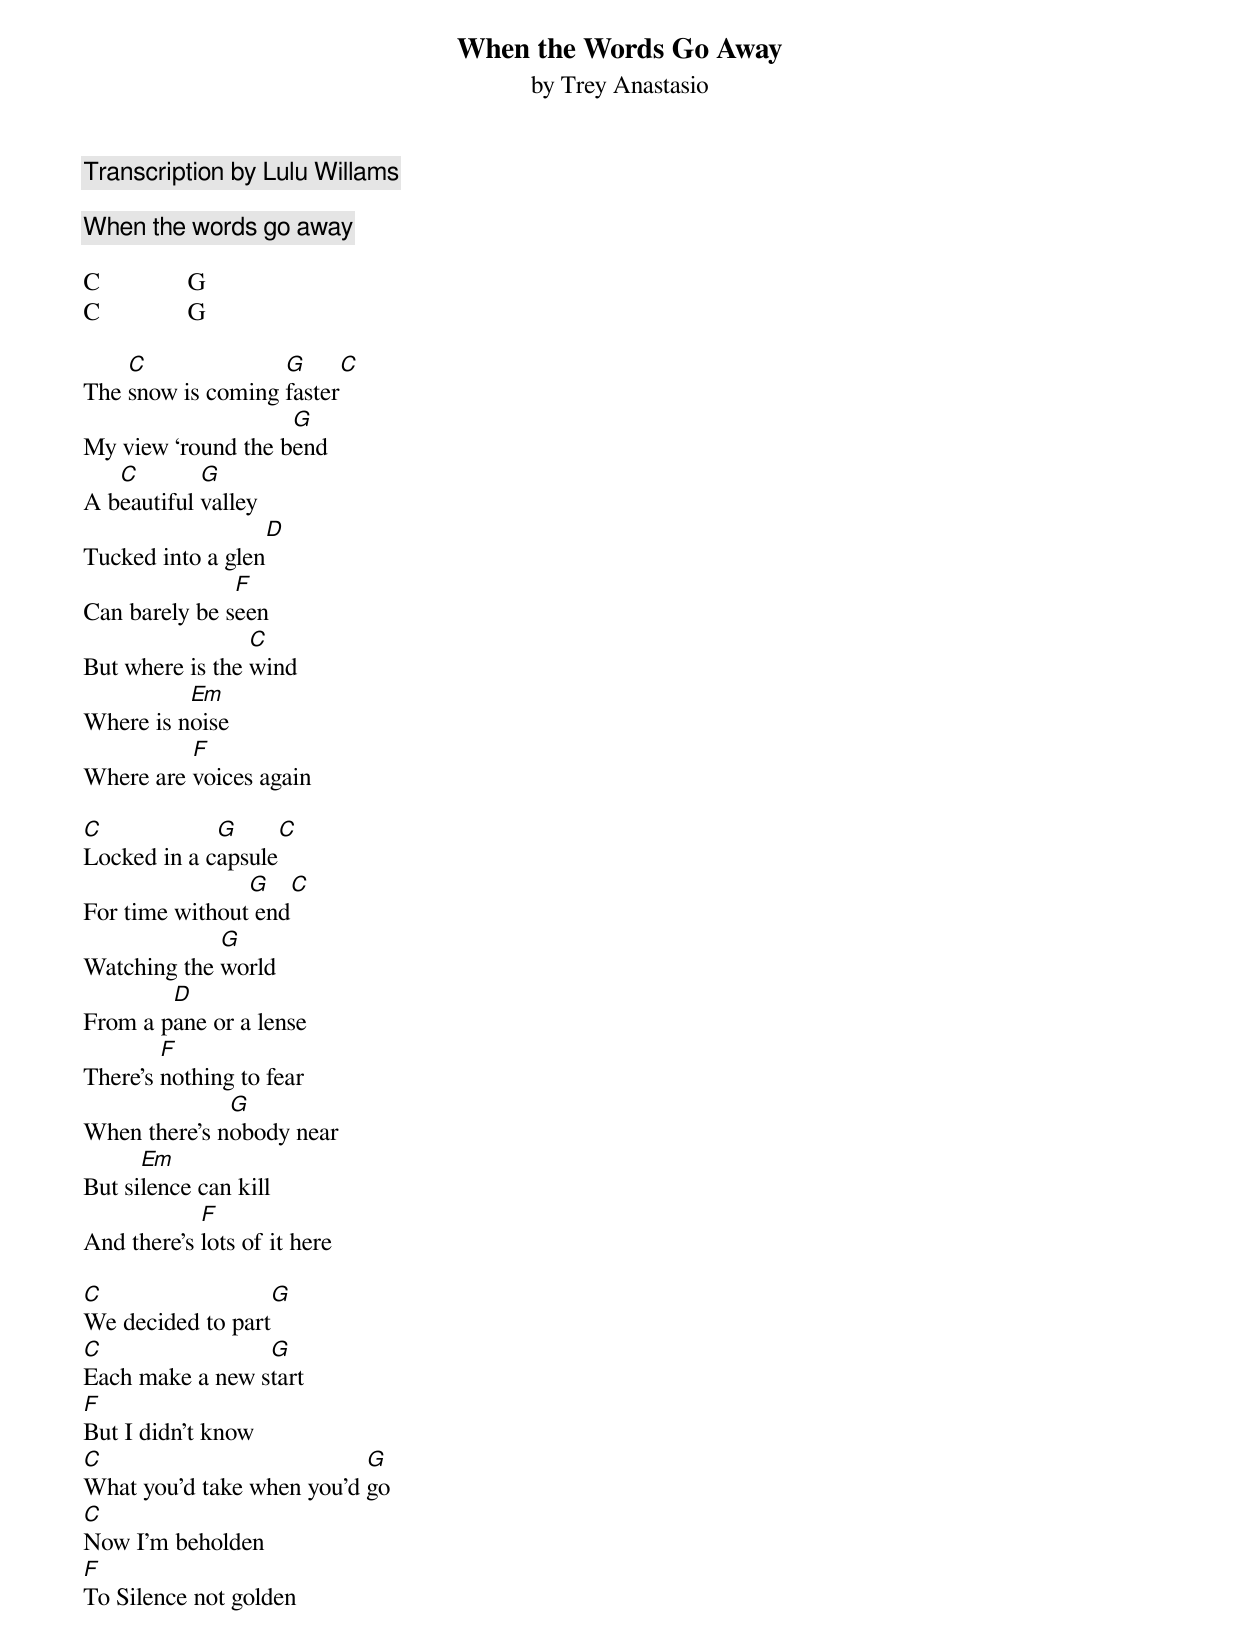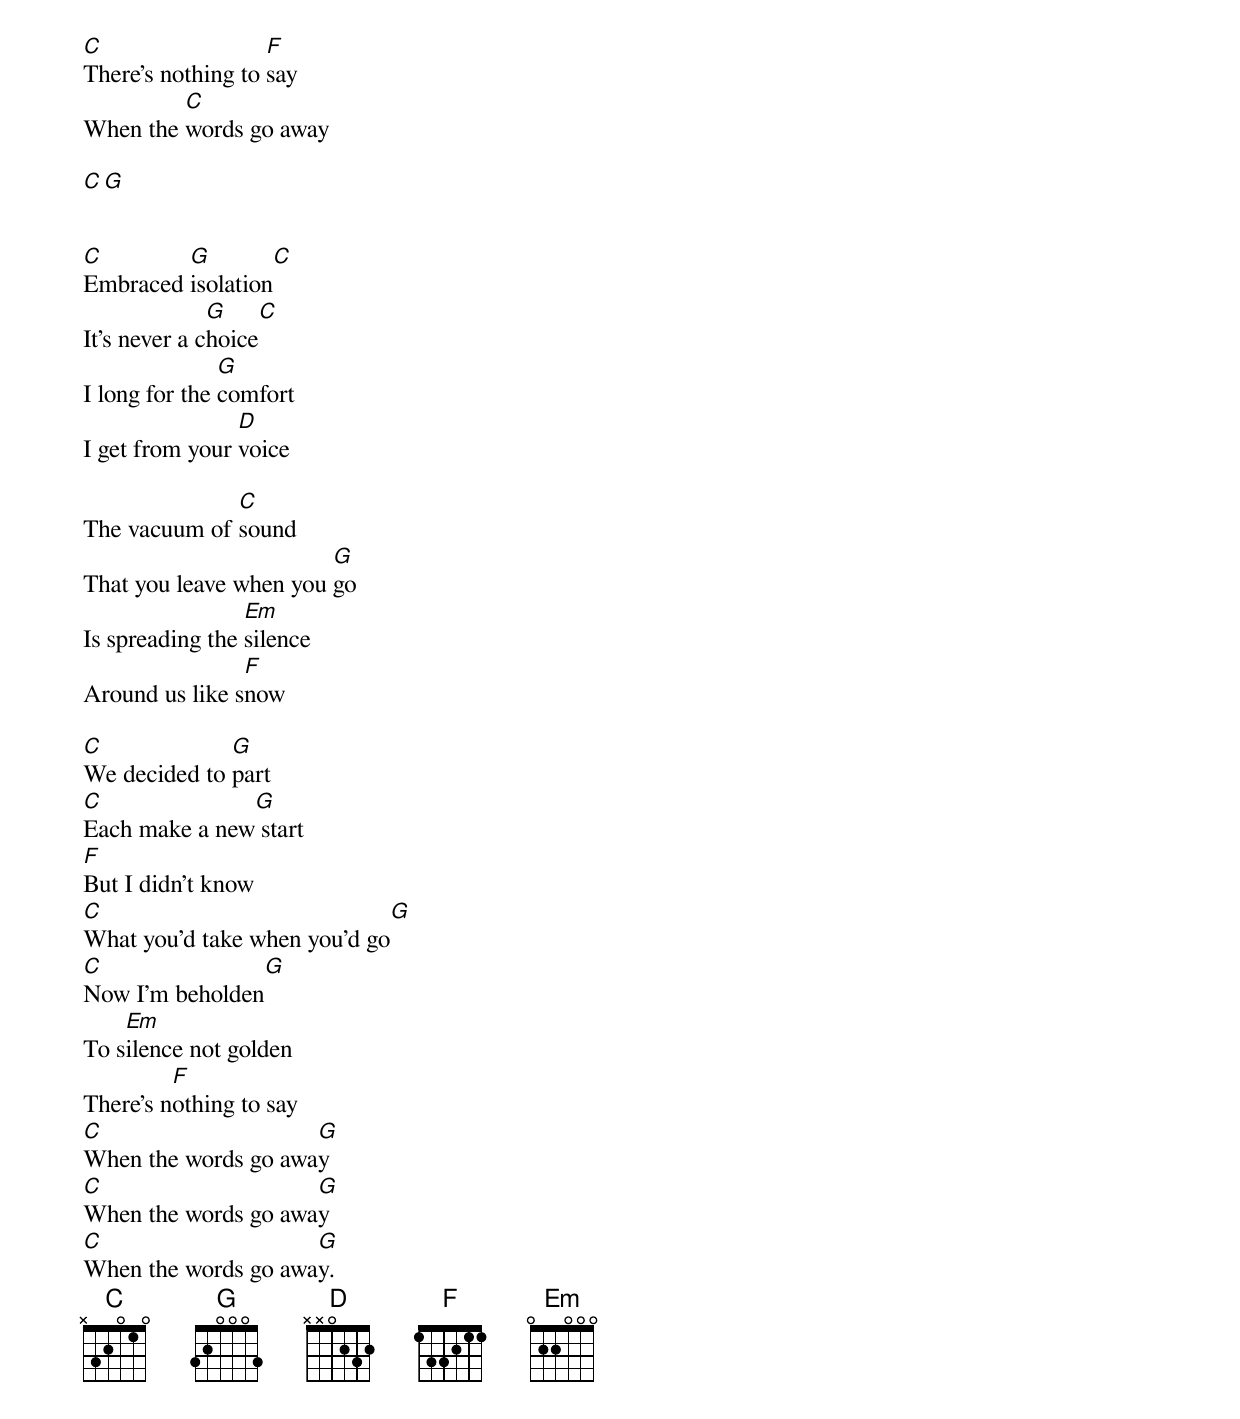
When the Words Go Away
by Trey Anastasio
Transcription by Lulu Willams

When the words go away

C              G
C              G

    C              G      C
The snow is coming faster
              	    G
My view ‘round the bend
   C        G
A beautiful valley
	            D
Tucked into a glen
               F
Can barely be seen
                 C
But where is the wind
          Em
Where is noise
          F
Where are voices again

C     	     G       C
Locked in a capsule
                G    C
For time without end
             G
Watching the world
        D
From a pane or a lense
        F
There’s nothing to fear
              G
When there’s nobody near
      Em
But silence can kill
            F
And there’s lots of it here

C	            G
We decided to part
C                G
Each make a new start
F
But I didn’t know
C                          G
What you’d take when you’d go
C
Now I’m beholden
F
To Silence not golden
C                  F
There’s nothing to say
         C
When the words go away

C                     G


C        G           C
Embraced isolation
              G      C
It’s never a choice
               G
I long for the comfort
                D
I get from your voice

              C
The vacuum of sound
                        G
That you leave when you go
                 Em
Is spreading the silence
                F
Around us like snow

C             G
We decided to part
C              G
Each make a new start
F
But I didn’t know
C                            G
What you’d take when you’d go
C                  G
Now I’m beholden
    Em
To silence not golden
         F
There’s nothing to say
C                    G
When the words go away
C                    G
When the words go away
C                    G
When the words go away.
